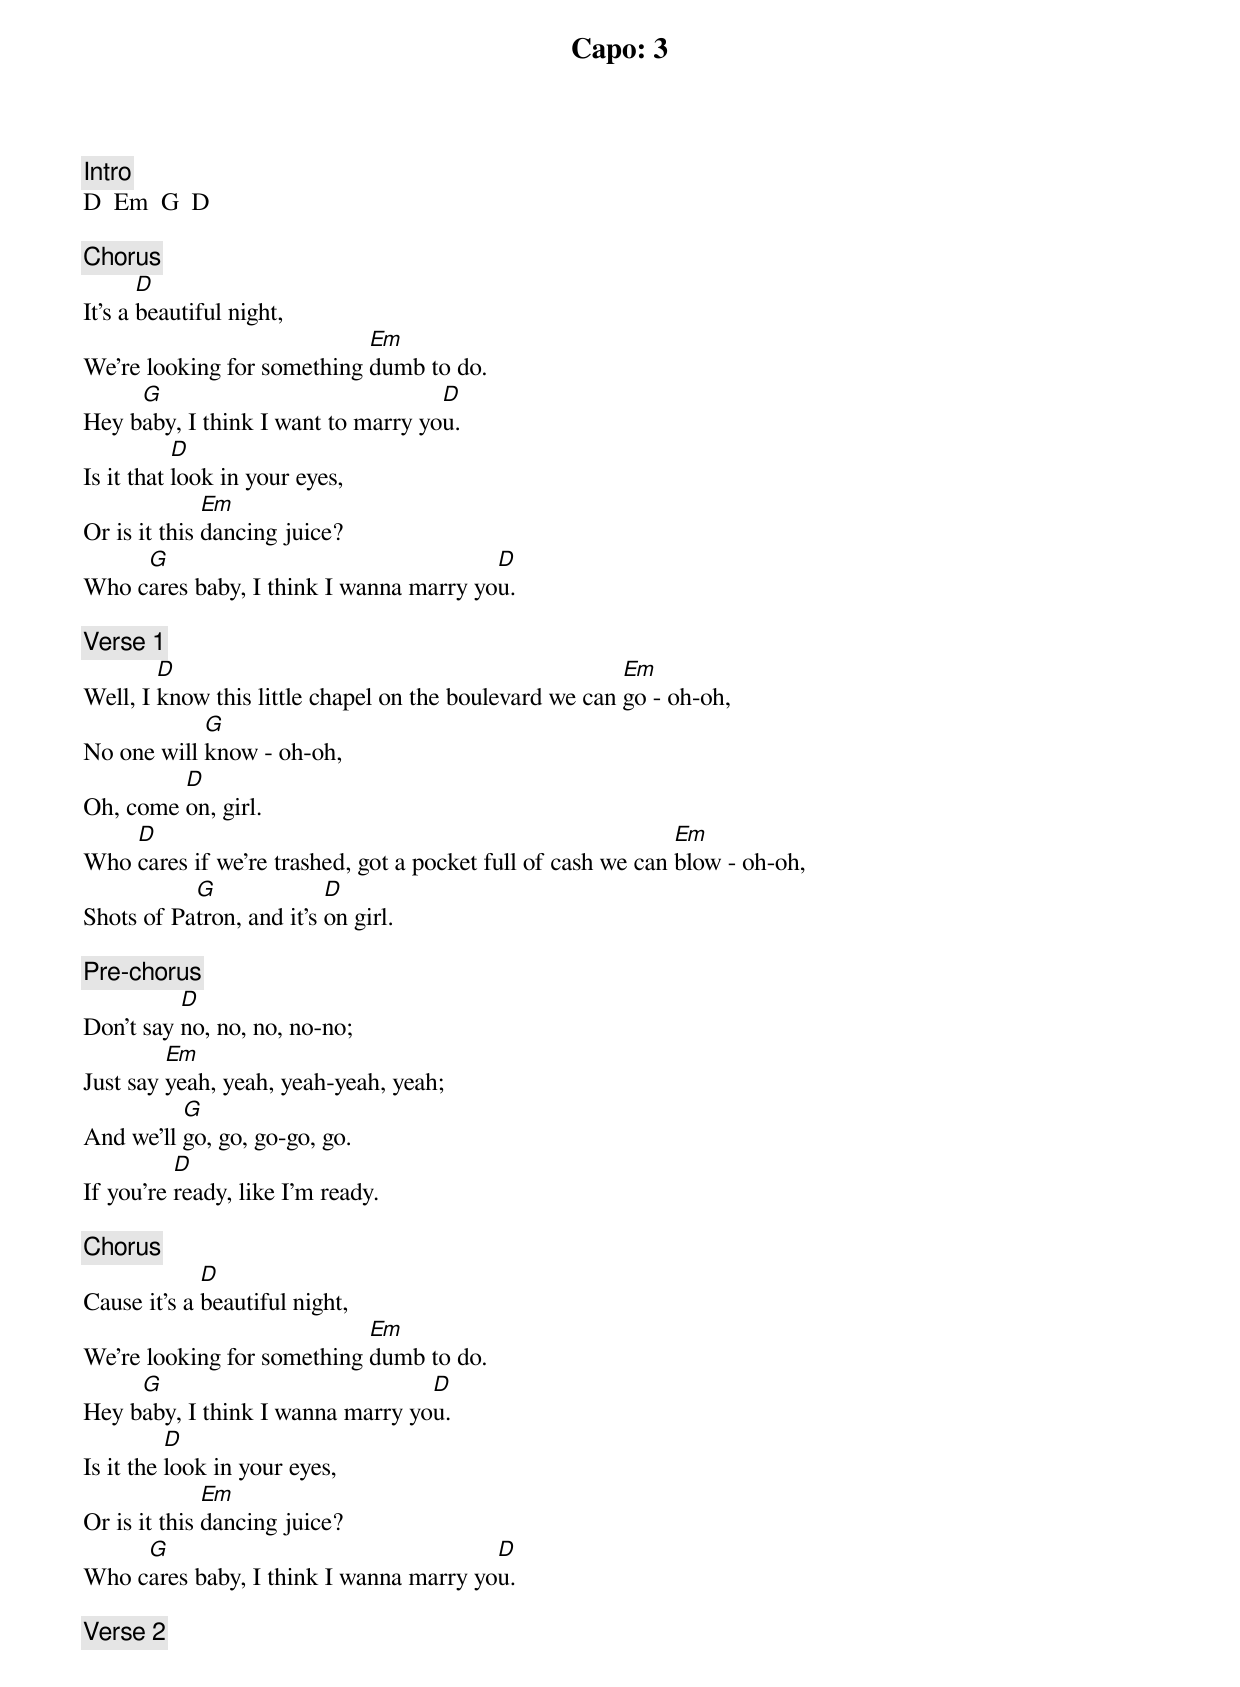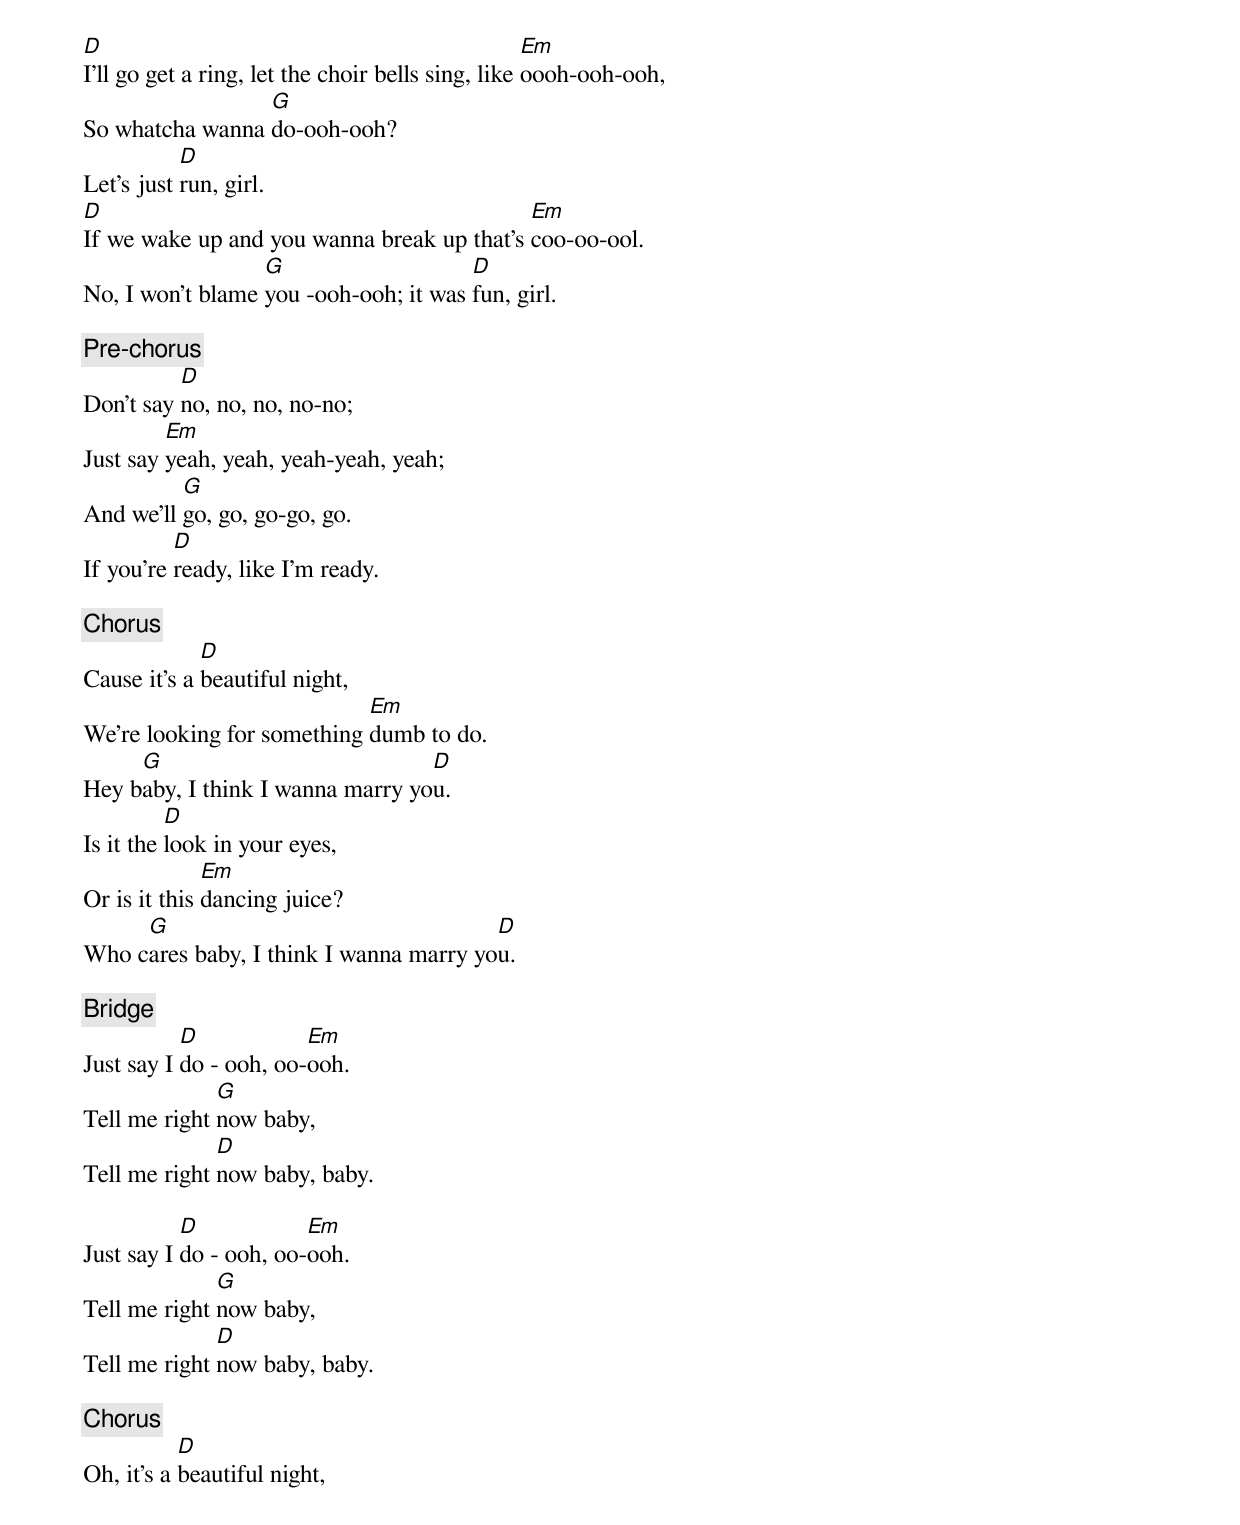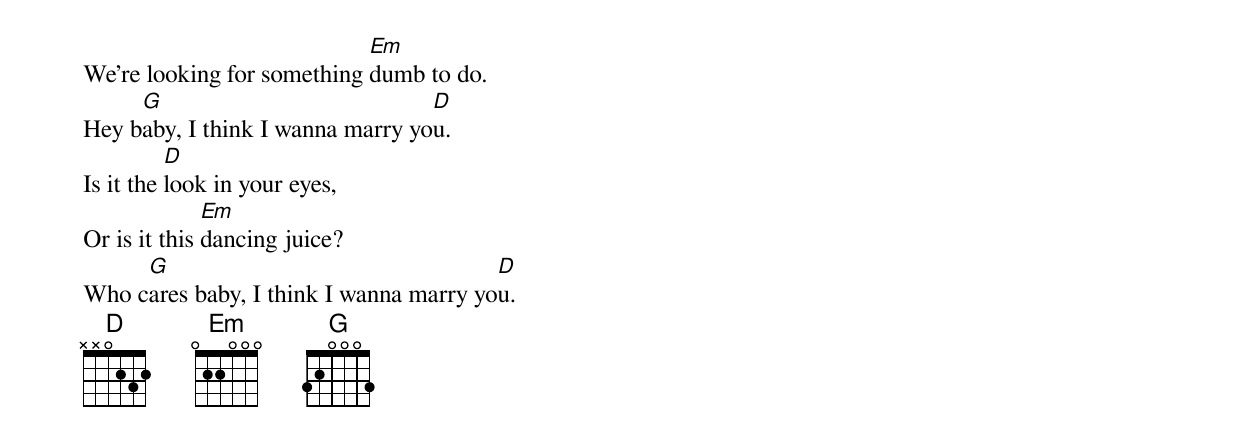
Capo: 3

[Intro]
D  Em  G  D

[Chorus]
       D
It’s a beautiful night,
                            Em
We’re looking for something dumb to do.
     G                              D
Hey baby, I think I want to marry you.
           D
Is it that look in your eyes,
              Em
Or is it this dancing juice?
     G                                  D
Who cares baby, I think I wanna marry you.

[Verse 1]
        D                                               Em
Well, I know this little chapel on the boulevard we can go - oh-oh,
            G
No one will know - oh-oh,
         D
Oh, come on, girl.
    D                                                        Em
Who cares if we're trashed, got a pocket full of cash we can blow - oh-oh,
           G              D
Shots of Patron, and it's on girl.

[Pre-chorus]
          D
Don't say no, no, no, no-no;
         Em
Just say yeah, yeah, yeah-yeah, yeah;
          G
And we'll go, go, go-go, go.
          D
If you're ready, like I'm ready.

[Chorus]
             D
Cause it's a beautiful night,
                            Em
We're looking for something dumb to do.
     G                            D
Hey baby, I think I wanna marry you.
          D
Is it the look in your eyes,
              Em
Or is it this dancing juice?
     G                                  D
Who cares baby, I think I wanna marry you.

[Verse 2]
D                                                  Em
I'll go get a ring, let the choir bells sing, like oooh-ooh-ooh,
                 G
So whatcha wanna do-ooh-ooh?
           D
Let's just run, girl.
D                                           Em
If we wake up and you wanna break up that's coo-oo-ool.
                  G                    D
No, I won't blame you -ooh-ooh; it was fun, girl.

[Pre-chorus]
          D
Don't say no, no, no, no-no;
         Em
Just say yeah, yeah, yeah-yeah, yeah;
          G
And we'll go, go, go-go, go.
          D
If you're ready, like I'm ready.

[Chorus]
             D
Cause it's a beautiful night,
                            Em
We're looking for something dumb to do.
     G                            D
Hey baby, I think I wanna marry you.
          D
Is it the look in your eyes,
              Em
Or is it this dancing juice?
     G                                  D
Who cares baby, I think I wanna marry you.

[Bridge]
           D            Em
Just say I do - ooh, oo-ooh.
              G
Tell me right now baby,
              D
Tell me right now baby, baby.

           D            Em
Just say I do - ooh, oo-ooh.
              G
Tell me right now baby,
              D
Tell me right now baby, baby.

[Chorus]
           D
Oh, it's a beautiful night,
                            Em
We're looking for something dumb to do.
     G                            D
Hey baby, I think I wanna marry you.
          D
Is it the look in your eyes,
              Em
Or is it this dancing juice?
     G                                  D
Who cares baby, I think I wanna marry you.
